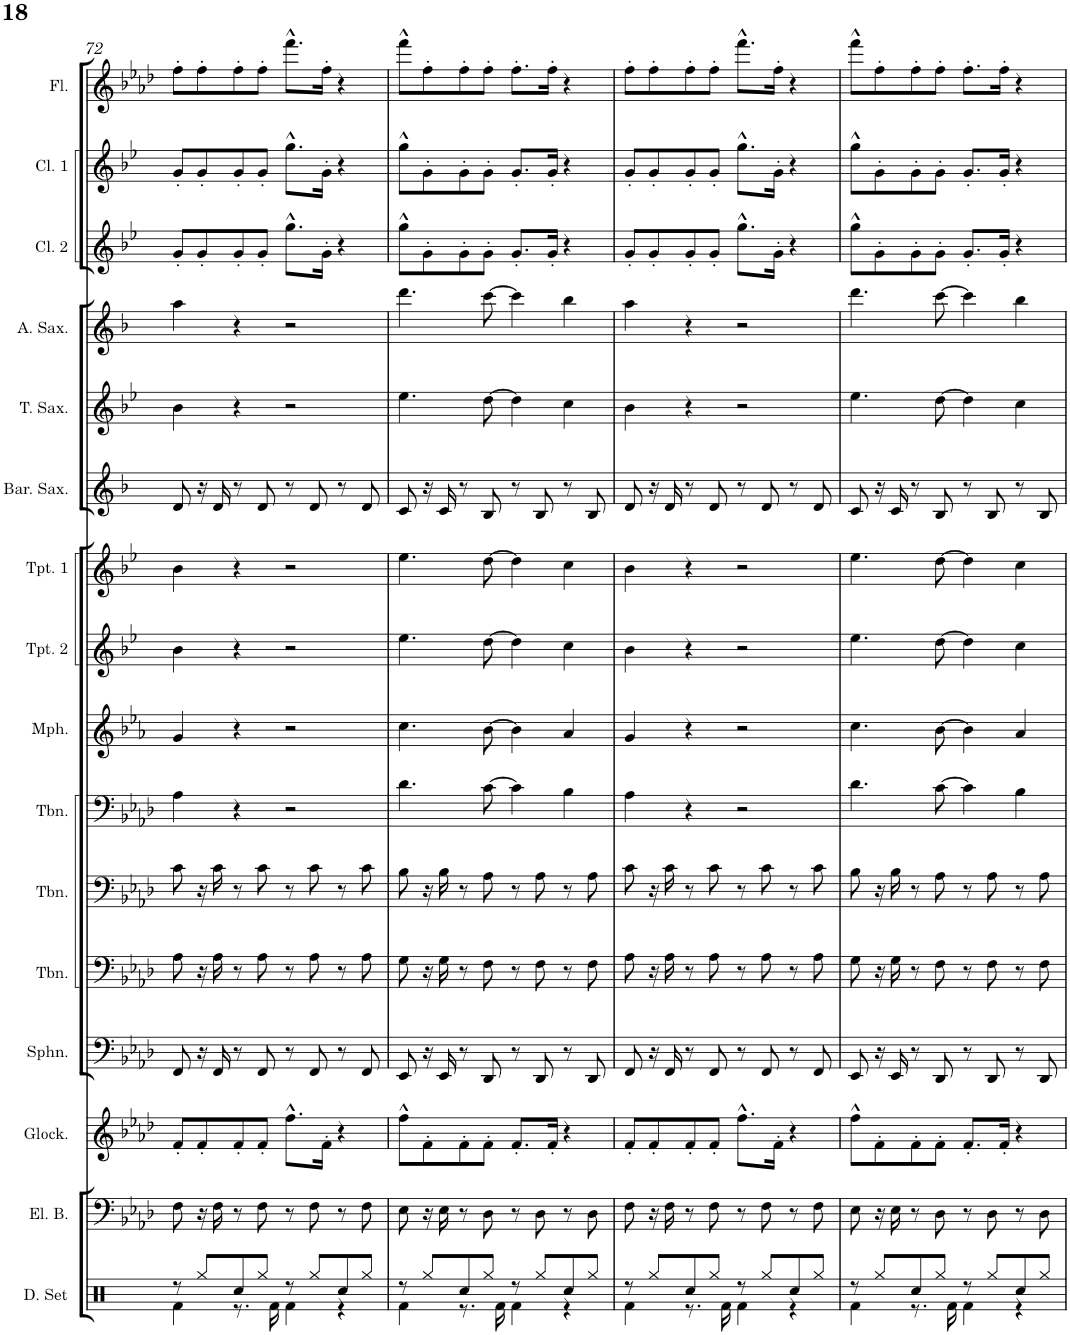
**kern	**kern	**kern	**kern	**kern	**kern	**kern	**kern	**kern	**kern	**kern	**kern	**kern	**kern	**kern	**kern
*part16	*part15	*part14	*part13	*part12	*part11	*part10	*part9	*part8	*part7	*part6	*part5	*part4	*part3	*part2	*part1
*staff16	*staff15	*staff14	*staff13	*staff12	*staff11	*staff10	*staff9	*staff8	*staff7	*staff6	*staff5	*staff4	*staff3	*staff2	*staff1
*I"Drumset	*I"Electric Bass	*I"Glockenspiel	*I"Sousaphone	*I"Trombone	*I"Trombone	*I"Trombone	*I"Mellophone	*I"Trumpet 2	*I"Trumpet 1	*I"Baritone Sax	*I"Tenor Sax	*I"Alto Sax	*I"Clarinet 2	*I"Clarinet 1	*I"Flute
*I'D. Set	*I'El. B.	*I'Glock.	*I'Sphn.	*I'Tbn.	*I'Tbn.	*I'Tbn.	*I'Mph.	*I'Tpt. 2	*I'Tpt. 1	*I'Bar. Sax.	*I'T. Sax.	*I'A. Sax.	*I'Cl. 2	*I'Cl. 1	*I'Fl.
!!LO:PB:g=z
*clefX	*clefF4	*clefG2	*clefF4	*clefF4	*clefF4	*clefF4	*clefG2	*clefG2	*clefG2	*clefG2	*clefG2	*clefG2	*clefG2	*clefG2	*clefG2
*	*Trd7c12	*Trd-14c-24	*	*	*	*	*Trd4c7	*Trd1c2	*Trd1c2	*Trd12c21	*Trd8c14	*Trd5c9	*Trd1c2	*Trd1c2	*
*k[]	*k[b-e-a-d-]	*k[b-e-a-d-]	*k[b-e-a-d-]	*k[b-e-a-d-]	*k[b-e-a-d-]	*k[b-e-a-d-]	*k[b-e-a-]	*k[b-e-]	*k[b-e-]	*k[b-]	*k[b-e-]	*k[b-]	*k[b-e-]	*k[b-e-]	*k[b-e-a-d-]
*M4/4	*M4/4	*M4/4	*M4/4	*M4/4	*M4/4	*M4/4	*M4/4	*M4/4	*M4/4	*M4/4	*M4/4	*M4/4	*M4/4	*M4/4	*M4/4
=72	=72	=72	=72	=72	=72	=72	=72	=72	=72	=72	=72	=72	=72	=72	=72
*^	*	*	*	*	*	*	*	*	*	*	*	*	*	*	*
8r	4Rf\	8F\	8f'/L	8FF/	8A-\	8c\	4A-\	4g/	4b-\	4b-\	8d/	4b-\	4aa\	8g'/L	8g'/L	8ff'\L
8Rgg/L	.	16r	8f'/	16r	16r	16r	.	.	.	.	16r	.	.	8g'/	8g'/	8ff'\
.	.	16F\	.	16FF/	16A-\	16c\	.	.	.	.	16d/	.	.	.	.	.
8Rcc/	8.r	8r	8f'/	8r	8r	8r	4r	4r	4r	4r	8r	4r	4r	8g'/	8g'/	8ff'\
8Rgg/J	.	8F\	8f'/J	8FF/	8A-\	8c\	.	.	.	.	8d/	.	.	8g'/J	8g'/J	8ff'\J
.	16Rf\	.	.	.	.	.	.	.	.	.	.	.	.	.	.	.
8r	4Rf\	8r	8.ff^^\L	8r	8r	8r	2r	2r	2r	2r	8r	2r	2r	8.gg^^\L	8.gg^^\L	8.fff^^\L
8Rgg/L	.	8F\	.	8FF/	8A-\	8c\	.	.	.	.	8d/	.	.	.	.	.
.	.	.	16f'\Jk	.	.	.	.	.	.	.	.	.	.	16g'\Jk	16g'\Jk	16ff'\Jk
8Rcc/	4r	8r	4r	8r	8r	8r	.	.	.	.	8r	.	.	4r	4r	4r
8Rgg/J	.	8F\	.	8FF/	8A-\	8c\	.	.	.	.	8d/	.	.	.	.	.
=73	=73	=73	=73	=73	=73	=73	=73	=73	=73	=73	=73	=73	=73	=73	=73	=73
8r	4Rf\	8E-\	8ff^^\L	8EE-/	8G\	8B-\	4.d-\	4.cc\	4.ee-\	4.ee-\	8c/	4.ee-\	4.ddd\	8gg^^\L	8gg^^\L	8fff^^\L
8Rgg/L	.	16r	8f'\	16r	16r	16r	.	.	.	.	16r	.	.	8g'\	8g'\	8ff'\
.	.	16E-\	.	16EE-/	16G\	16B-\	.	.	.	.	16c/	.	.	.	.	.
8Rcc/	8.r	8r	8f'\	8r	8r	8r	.	.	.	.	8r	.	.	8g'\	8g'\	8ff'\
8Rgg/J	.	8D-\	8f'\J	8DD-/	8F\	8A-\	[8c\	[8b-\	[8dd\	[8dd\	8B-/	[8dd\	[8ccc\	8g'\J	8g'\J	8ff'\J
.	16Rf\	.	.	.	.	.	.	.	.	.	.	.	.	.	.	.
8r	4Rf\	8r	8.f'/L	8r	8r	8r	4c\]	4b-\]	4dd\]	4dd\]	8r	4dd\]	4ccc\]	8.g'/L	8.g'/L	8.ff'\L
8Rgg/L	.	8D-\	.	8DD-/	8F\	8A-\	.	.	.	.	8B-/	.	.	.	.	.
.	.	.	16f'/Jk	.	.	.	.	.	.	.	.	.	.	16g'/Jk	16g'/Jk	16ff'\Jk
8Rcc/	4r	8r	4r	8r	8r	8r	4B-\	4a-/	4cc\	4cc\	8r	4cc\	4bb-\	4r	4r	4r
8Rgg/J	.	8D-\	.	8DD-/	8F\	8A-\	.	.	.	.	8B-/	.	.	.	.	.
=74	=74	=74	=74	=74	=74	=74	=74	=74	=74	=74	=74	=74	=74	=74	=74	=74
8r	4Rf\	8F\	8f'/L	8FF/	8A-\	8c\	4A-\	4g/	4b-\	4b-\	8d/	4b-\	4aa\	8g'/L	8g'/L	8ff'\L
8Rgg/L	.	16r	8f'/	16r	16r	16r	.	.	.	.	16r	.	.	8g'/	8g'/	8ff'\
.	.	16F\	.	16FF/	16A-\	16c\	.	.	.	.	16d/	.	.	.	.	.
8Rcc/	8.r	8r	8f'/	8r	8r	8r	4r	4r	4r	4r	8r	4r	4r	8g'/	8g'/	8ff'\
8Rgg/J	.	8F\	8f'/J	8FF/	8A-\	8c\	.	.	.	.	8d/	.	.	8g'/J	8g'/J	8ff'\J
.	16Rf\	.	.	.	.	.	.	.	.	.	.	.	.	.	.	.
8r	4Rf\	8r	8.ff^^\L	8r	8r	8r	2r	2r	2r	2r	8r	2r	2r	8.gg^^\L	8.gg^^\L	8.fff^^\L
8Rgg/L	.	8F\	.	8FF/	8A-\	8c\	.	.	.	.	8d/	.	.	.	.	.
.	.	.	16f'\Jk	.	.	.	.	.	.	.	.	.	.	16g'\Jk	16g'\Jk	16ff'\Jk
8Rcc/	4r	8r	4r	8r	8r	8r	.	.	.	.	8r	.	.	4r	4r	4r
8Rgg/J	.	8F\	.	8FF/	8A-\	8c\	.	.	.	.	8d/	.	.	.	.	.
=75	=75	=75	=75	=75	=75	=75	=75	=75	=75	=75	=75	=75	=75	=75	=75	=75
8r	4Rf\	8E-\	8ff^^\L	8EE-/	8G\	8B-\	4.d-\	4.cc\	4.ee-\	4.ee-\	8c/	4.ee-\	4.ddd\	8gg^^\L	8gg^^\L	8fff^^\L
8Rgg/L	.	16r	8f'\	16r	16r	16r	.	.	.	.	16r	.	.	8g'\	8g'\	8ff'\
.	.	16E-\	.	16EE-/	16G\	16B-\	.	.	.	.	16c/	.	.	.	.	.
8Rcc/	8.r	8r	8f'\	8r	8r	8r	.	.	.	.	8r	.	.	8g'\	8g'\	8ff'\
8Rgg/J	.	8D-\	8f'\J	8DD-/	8F\	8A-\	[8c\	[8b-\	[8dd\	[8dd\	8B-/	[8dd\	[8ccc\	8g'\J	8g'\J	8ff'\J
.	16Rf\	.	.	.	.	.	.	.	.	.	.	.	.	.	.	.
8r	4Rf\	8r	8.f'/L	8r	8r	8r	4c\]	4b-\]	4dd\]	4dd\]	8r	4dd\]	4ccc\]	8.g'/L	8.g'/L	8.ff'\L
8Rgg/L	.	8D-\	.	8DD-/	8F\	8A-\	.	.	.	.	8B-/	.	.	.	.	.
.	.	.	16f'/Jk	.	.	.	.	.	.	.	.	.	.	16g'/Jk	16g'/Jk	16ff'\Jk
8Rcc/	4r	8r	4r	8r	8r	8r	4B-\	4a-/	4cc\	4cc\	8r	4cc\	4bb-\	4r	4r	4r
8Rgg/J	.	8D-\	.	8DD-/	8F\	8A-\	.	.	.	.	8B-/	.	.	.	.	.
*v	*v	*	*	*	*	*	*	*	*	*	*	*	*	*	*	*
=	=	=	=	=	=	=	=	=	=	=	=	=	=	=	=
*-	*-	*-	*-	*-	*-	*-	*-	*-	*-	*-	*-	*-	*-	*-	*-
